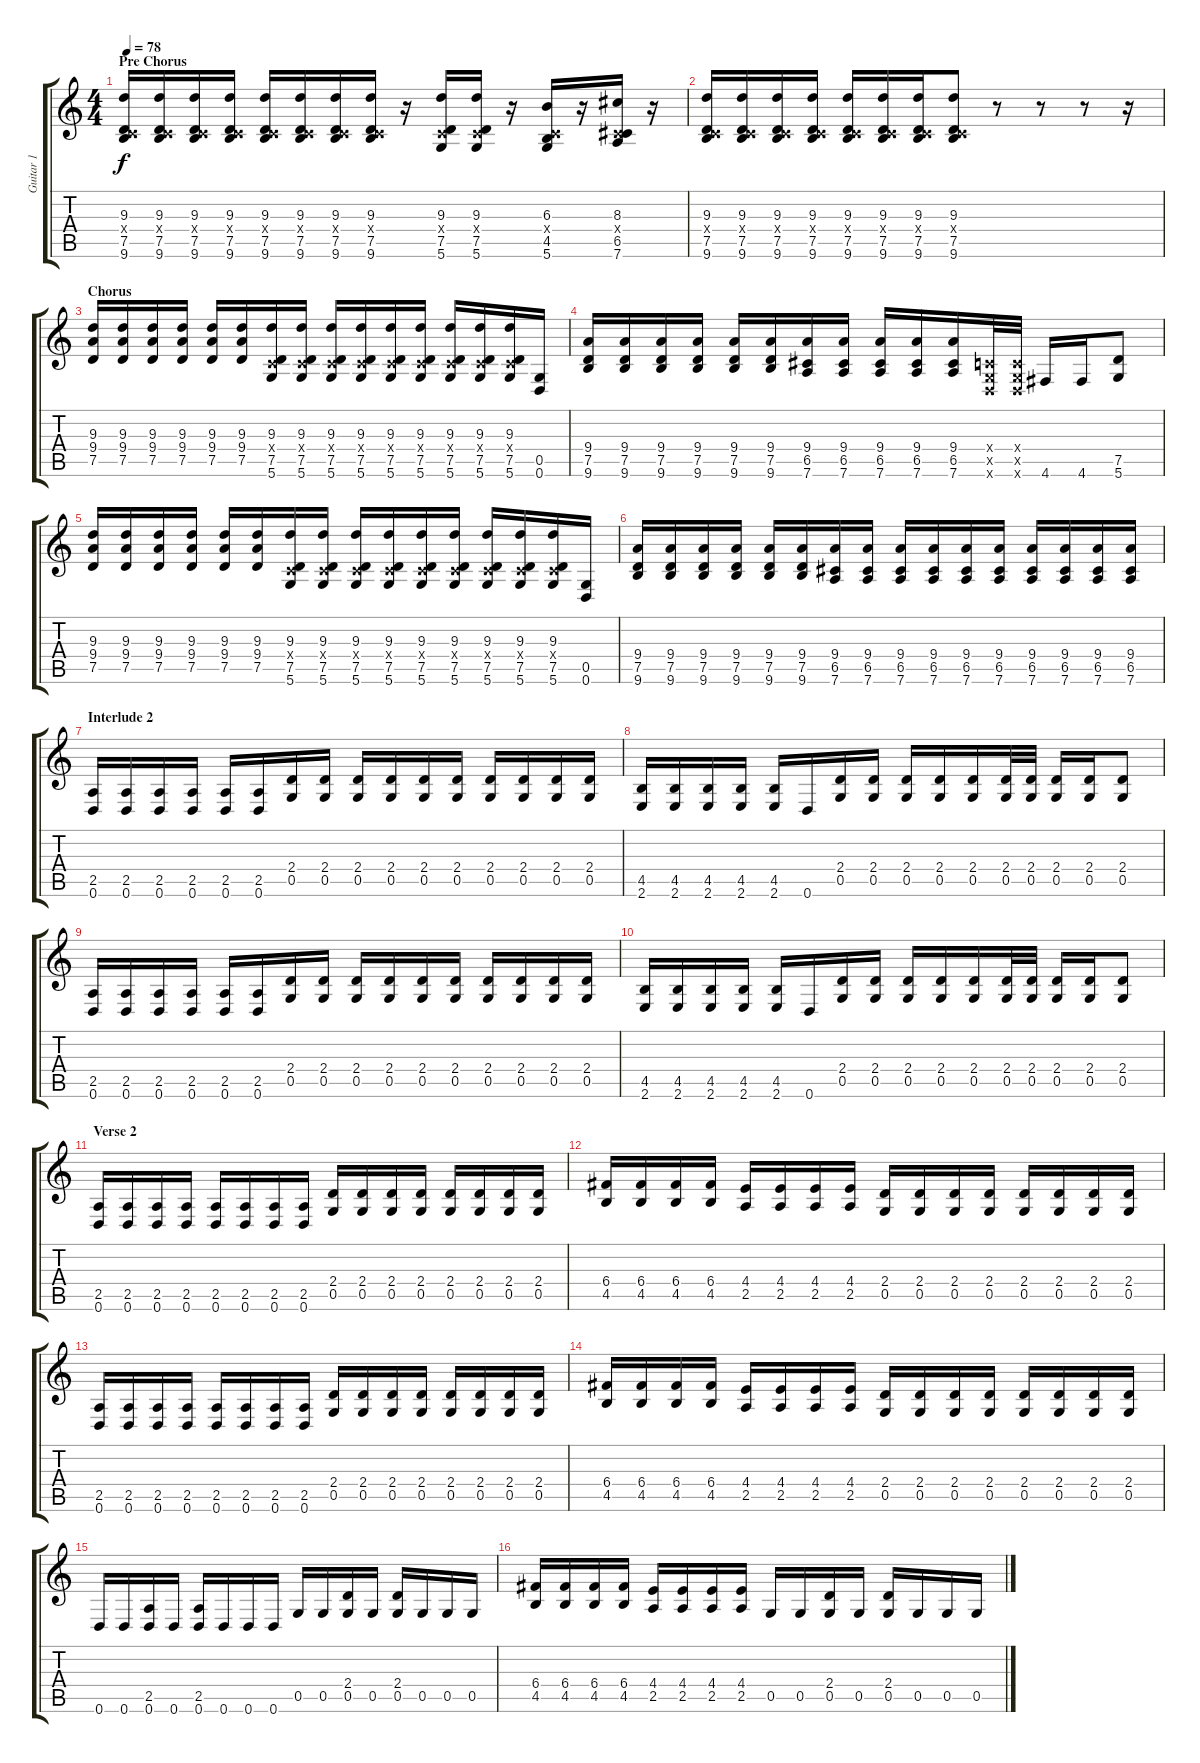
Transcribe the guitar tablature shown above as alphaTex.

\track ("Guitar 1" "Guitar 1") {instrument overdrivenguitar}
\staff {score tabs}
\tuning (D4 A3 F3 C3 G2 D2) {hide}
\ts (4 4)
\section ("" "Pre Chorus")
\tempo 78
\clef g2
\ks c
(9.3 0.4{x} 7.5 9.6).16{dy f} (9.3 0.4{x} 7.5 9.6).16 (9.3 0.4{x} 7.5 9.6).16 (9.3 0.4{x} 7.5 9.6).16 (9.3 0.4{x} 7.5 9.6).16 (9.3 0.4{x} 7.5 9.6).16 (9.3 0.4{x} 7.5 9.6).16 (9.3 0.4{x} 7.5 9.6).16 r.16 (9.3 0.4{x} 7.5 5.6).16 (9.3 0.4{x} 7.5 5.6).16 r.16 (6.3 0.4{x} 4.5 5.6).16 r.16 (8.3 0.4{x} 6.5 7.6).16 r.16 |
(9.3 0.4{x} 7.5 9.6).16 (9.3 0.4{x} 7.5 9.6).16 (9.3 0.4{x} 7.5 9.6).16 (9.3 0.4{x} 7.5 9.6).16 (9.3 0.4{x} 7.5 9.6).16 (9.3 0.4{x} 7.5 9.6).16 (9.3 0.4{x} 7.5 9.6).16 (9.3 0.4{x} 7.5 9.6).8 r.8 r.8 r.8 r.16 |
\section ("" "Chorus")
(9.3 9.4 7.5).16 (9.3 9.4 7.5).16 (9.3 9.4 7.5).16 (9.3 9.4 7.5).16 (9.3 9.4 7.5).16 (9.3 9.4 7.5).16 (9.3 0.4{x} 7.5 5.6).16 (9.3 0.4{x} 7.5 5.6).16 (9.3 0.4{x} 7.5 5.6).16 (9.3 0.4{x} 7.5 5.6).16 (9.3 0.4{x} 7.5 5.6).16 (9.3 0.4{x} 7.5 5.6).16 (9.3 0.4{x} 7.5 5.6).16 (9.3 0.4{x} 7.5 5.6).16 (9.3 0.4{x} 7.5 5.6).16 (0.5 0.6).16 |
(9.4 7.5 9.6).16 (9.4 7.5 9.6).16 (9.4 7.5 9.6).16 (9.4 7.5 9.6).16 (9.4 7.5 9.6).16 (9.4 7.5 9.6).16 (9.4 6.5 7.6).16 (9.4 6.5 7.6).16 (9.4 6.5 7.6).16 (9.4 6.5 7.6).16 (9.4 6.5 7.6).16 (0.4{x} 0.5{x} 0.6{x}).32 (0.4{x} 0.5{x} 0.6{x}).32 4.6.16 4.6.16 (7.5 5.6).8 |
(9.3 9.4 7.5).16 (9.3 9.4 7.5).16 (9.3 9.4 7.5).16 (9.3 9.4 7.5).16 (9.3 9.4 7.5).16 (9.3 9.4 7.5).16 (9.3 0.4{x} 7.5 5.6).16 (9.3 0.4{x} 7.5 5.6).16 (9.3 0.4{x} 7.5 5.6).16 (9.3 0.4{x} 7.5 5.6).16 (9.3 0.4{x} 7.5 5.6).16 (9.3 0.4{x} 7.5 5.6).16 (9.3 0.4{x} 7.5 5.6).16 (9.3 0.4{x} 7.5 5.6).16 (9.3 0.4{x} 7.5 5.6).16 (0.5 0.6).16 |
(9.4 7.5 9.6).16 (9.4 7.5 9.6).16 (9.4 7.5 9.6).16 (9.4 7.5 9.6).16 (9.4 7.5 9.6).16 (9.4 7.5 9.6).16 (9.4 6.5 7.6).16 (9.4 6.5 7.6).16 (9.4 6.5 7.6).16 (9.4 6.5 7.6).16 (9.4 6.5 7.6).16 (9.4 6.5 7.6).16 (9.4 6.5 7.6).16 (9.4 6.5 7.6).16 (9.4 6.5 7.6).16 (9.4 6.5 7.6).16 |
\section ("" "Interlude 2")
(2.5 0.6).16 (2.5 0.6).16 (2.5 0.6).16 (2.5 0.6).16 (2.5 0.6).16 (2.5 0.6).16 (2.4 0.5).16 (2.4 0.5).16 (2.4 0.5).16 (2.4 0.5).16 (2.4 0.5).16 (2.4 0.5).16 (2.4 0.5).16 (2.4 0.5).16 (2.4 0.5).16 (2.4 0.5).16 |
(4.5 2.6).16 (4.5 2.6).16 (4.5 2.6).16 (4.5 2.6).16 (4.5 2.6).16 0.6.16 (2.4 0.5).16 (2.4 0.5).16 (2.4 0.5).16 (2.4 0.5).16 (2.4 0.5).16 (2.4 0.5).32 (2.4 0.5).32 (2.4 0.5).16 (2.4 0.5).16 (2.4 0.5).8 |
(2.5 0.6).16 (2.5 0.6).16 (2.5 0.6).16 (2.5 0.6).16 (2.5 0.6).16 (2.5 0.6).16 (2.4 0.5).16 (2.4 0.5).16 (2.4 0.5).16 (2.4 0.5).16 (2.4 0.5).16 (2.4 0.5).16 (2.4 0.5).16 (2.4 0.5).16 (2.4 0.5).16 (2.4 0.5).16 |
(4.5 2.6).16 (4.5 2.6).16 (4.5 2.6).16 (4.5 2.6).16 (4.5 2.6).16 0.6.16 (2.4 0.5).16 (2.4 0.5).16 (2.4 0.5).16 (2.4 0.5).16 (2.4 0.5).16 (2.4 0.5).32 (2.4 0.5).32 (2.4 0.5).16 (2.4 0.5).16 (2.4 0.5).8 |
\section ("" "Verse 2")
(2.5 0.6).16 (2.5 0.6).16 (2.5 0.6).16 (2.5 0.6).16 (2.5 0.6).16 (2.5 0.6).16 (2.5 0.6).16 (2.5 0.6).16 (2.4 0.5).16 (2.4 0.5).16 (2.4 0.5).16 (2.4 0.5).16 (2.4 0.5).16 (2.4 0.5).16 (2.4 0.5).16 (2.4 0.5).16 |
(6.4 4.5).16 (6.4 4.5).16 (6.4 4.5).16 (6.4 4.5).16 (4.4 2.5).16 (4.4 2.5).16 (4.4 2.5).16 (4.4 2.5).16 (2.4 0.5).16 (2.4 0.5).16 (2.4 0.5).16 (2.4 0.5).16 (2.4 0.5).16 (2.4 0.5).16 (2.4 0.5).16 (2.4 0.5).16 |
(2.5 0.6).16 (2.5 0.6).16 (2.5 0.6).16 (2.5 0.6).16 (2.5 0.6).16 (2.5 0.6).16 (2.5 0.6).16 (2.5 0.6).16 (2.4 0.5).16 (2.4 0.5).16 (2.4 0.5).16 (2.4 0.5).16 (2.4 0.5).16 (2.4 0.5).16 (2.4 0.5).16 (2.4 0.5).16 |
(6.4 4.5).16 (6.4 4.5).16 (6.4 4.5).16 (6.4 4.5).16 (4.4 2.5).16 (4.4 2.5).16 (4.4 2.5).16 (4.4 2.5).16 (2.4 0.5).16 (2.4 0.5).16 (2.4 0.5).16 (2.4 0.5).16 (2.4 0.5).16 (2.4 0.5).16 (2.4 0.5).16 (2.4 0.5).16 |
0.6.16 0.6.16 (2.5 0.6).16 0.6.16 (2.5 0.6).16 0.6.16 0.6.16 0.6.16 0.5.16 0.5.16 (2.4 0.5).16 0.5.16 (2.4 0.5).16 0.5.16 0.5.16 0.5.16 |
(6.4 4.5).16 (6.4 4.5).16 (6.4 4.5).16 (6.4 4.5).16 (4.4 2.5).16 (4.4 2.5).16 (4.4 2.5).16 (4.4 2.5).16 0.5.16 0.5.16 (2.4 0.5).16 0.5.16 (2.4 0.5).16 0.5.16 0.5.16 0.5.16
